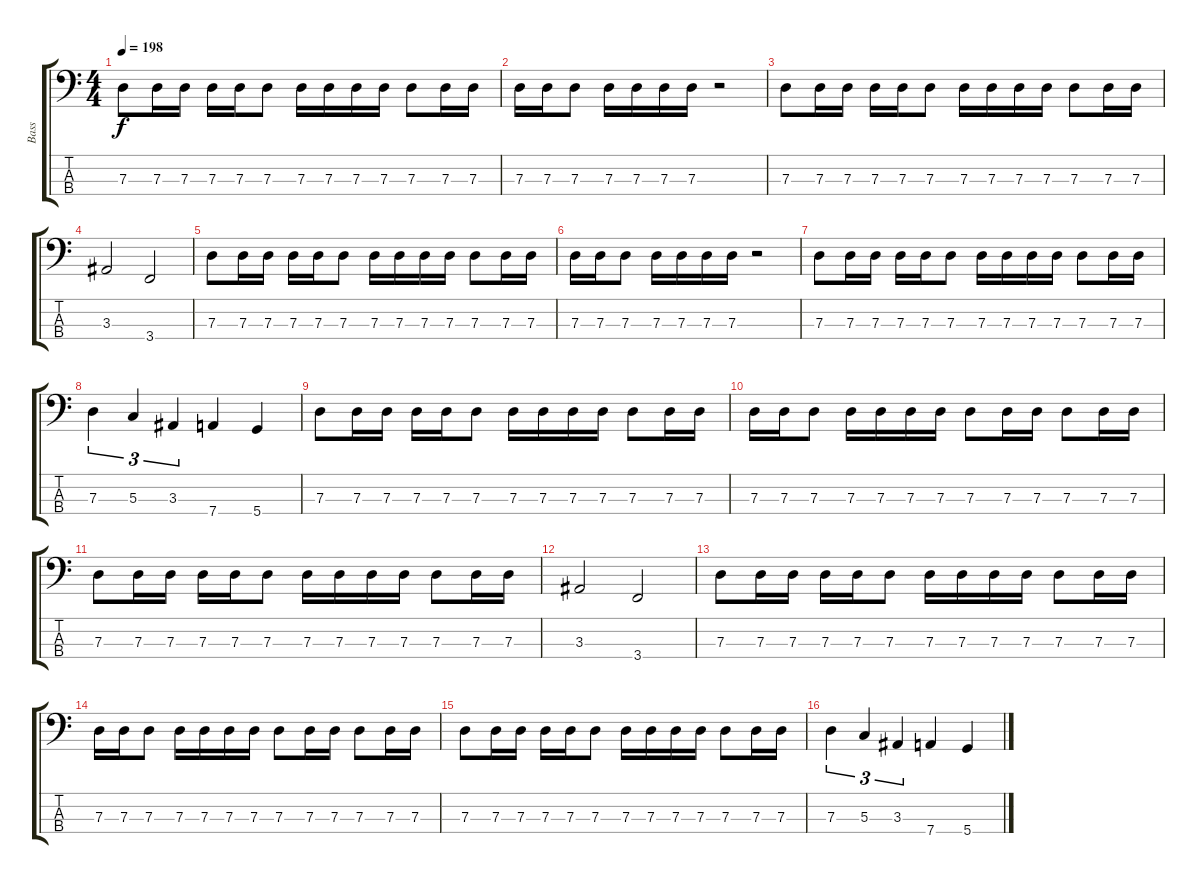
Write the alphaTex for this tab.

\track ("Bass" "Bass") {instrument electricbasspick}
\staff {score tabs}
\tuning (F2 C2 G1 D1) {hide}
\ts (4 4)
\tempo 198
\clef f4
\ks c
7.3.8{dy f} 7.3.16 7.3.16 7.3.16 7.3.16 7.3.8 7.3.16 7.3.16 7.3.16 7.3.16 7.3.8 7.3.16 7.3.16 |
7.3.16 7.3.16 7.3.8 7.3.16 7.3.16 7.3.16 7.3.16 r.2 |
7.3.8 7.3.16 7.3.16 7.3.16 7.3.16 7.3.8 7.3.16 7.3.16 7.3.16 7.3.16 7.3.8 7.3.16 7.3.16 |
3.3.2 3.4.2 |
7.3.8 7.3.16 7.3.16 7.3.16 7.3.16 7.3.8 7.3.16 7.3.16 7.3.16 7.3.16 7.3.8 7.3.16 7.3.16 |
7.3.16 7.3.16 7.3.8 7.3.16 7.3.16 7.3.16 7.3.16 r.2 |
7.3.8 7.3.16 7.3.16 7.3.16 7.3.16 7.3.8 7.3.16 7.3.16 7.3.16 7.3.16 7.3.8 7.3.16 7.3.16 |
7.3.4{tu (3 2)} 5.3.4{tu (3 2)} 3.3.4{tu (3 2)} 7.4.4 5.4.4 |
7.3.8 7.3.16 7.3.16 7.3.16 7.3.16 7.3.8 7.3.16 7.3.16 7.3.16 7.3.16 7.3.8 7.3.16 7.3.16 |
7.3.16 7.3.16 7.3.8 7.3.16 7.3.16 7.3.16 7.3.16 7.3.8 7.3.16 7.3.16 7.3.8 7.3.16 7.3.16 |
7.3.8 7.3.16 7.3.16 7.3.16 7.3.16 7.3.8 7.3.16 7.3.16 7.3.16 7.3.16 7.3.8 7.3.16 7.3.16 |
3.3.2 3.4.2 |
7.3.8 7.3.16 7.3.16 7.3.16 7.3.16 7.3.8 7.3.16 7.3.16 7.3.16 7.3.16 7.3.8 7.3.16 7.3.16 |
7.3.16 7.3.16 7.3.8 7.3.16 7.3.16 7.3.16 7.3.16 7.3.8 7.3.16 7.3.16 7.3.8 7.3.16 7.3.16 |
7.3.8 7.3.16 7.3.16 7.3.16 7.3.16 7.3.8 7.3.16 7.3.16 7.3.16 7.3.16 7.3.8 7.3.16 7.3.16 |
7.3.4{tu (3 2)} 5.3.4{tu (3 2)} 3.3.4{tu (3 2)} 7.4.4 5.4.4
